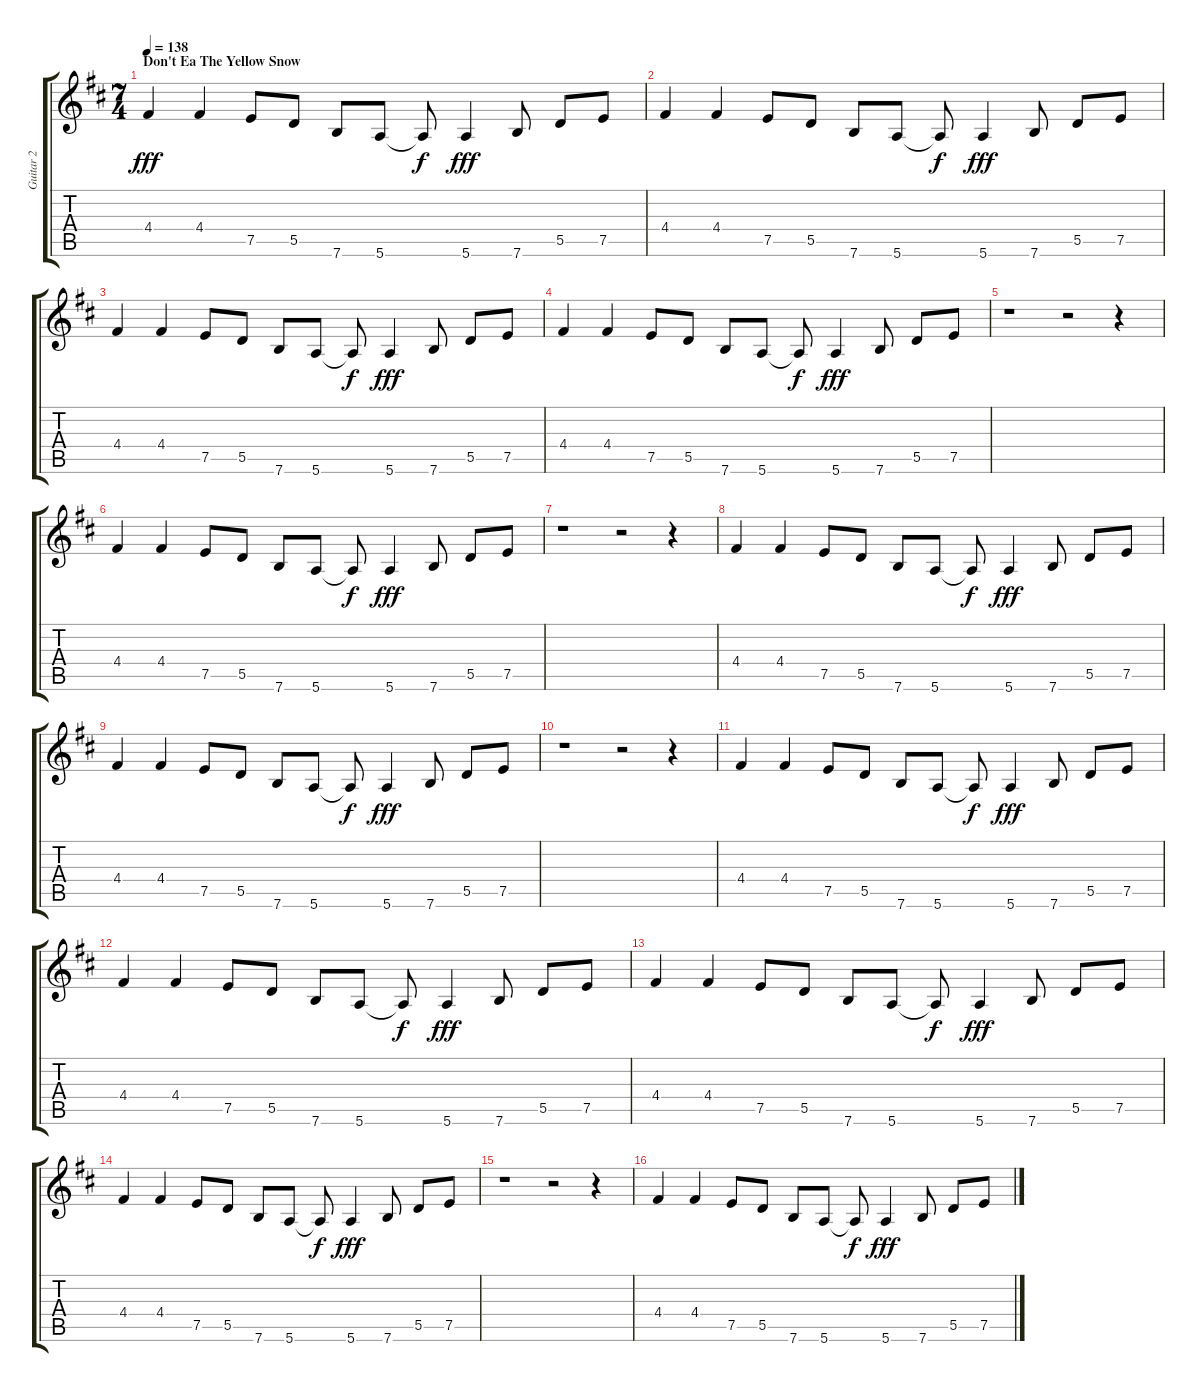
\track ("Guitar 2" "Guitar 2") {instrument electricguitarclean}
\staff {score tabs}
\tuning (E4 B3 G3 D3 A2 E2) {hide}
\ts (7 4)
\section ("" "Don't Ea The Yellow Snow")
\tempo 138
\clef g2
\ks d
4.4.4{dy fff instrument electricguitarclean} 4.4.4 7.5.8 5.5.8 7.6.8 5.6.8 5.6{t}.8{dy f} 5.6.4{dy fff} 7.6.8 5.5.8 7.5.8 |
4.4.4 4.4.4 7.5.8 5.5.8 7.6.8 5.6.8 5.6{t}.8{dy f} 5.6.4{dy fff} 7.6.8 5.5.8 7.5.8 |
4.4.4 4.4.4 7.5.8 5.5.8 7.6.8 5.6.8 5.6{t}.8{dy f} 5.6.4{dy fff} 7.6.8 5.5.8 7.5.8 |
4.4.4 4.4.4 7.5.8 5.5.8 7.6.8 5.6.8 5.6{t}.8{dy f} 5.6.4{dy fff} 7.6.8 5.5.8 7.5.8 |
r.1 r.2 r.4 |
4.4.4 4.4.4 7.5.8 5.5.8 7.6.8 5.6.8 5.6{t}.8{dy f} 5.6.4{dy fff} 7.6.8 5.5.8 7.5.8 |
r.1 r.2 r.4 |
4.4.4 4.4.4 7.5.8 5.5.8 7.6.8 5.6.8 5.6{t}.8{dy f} 5.6.4{dy fff} 7.6.8 5.5.8 7.5.8 |
4.4.4 4.4.4 7.5.8 5.5.8 7.6.8 5.6.8 5.6{t}.8{dy f} 5.6.4{dy fff} 7.6.8 5.5.8 7.5.8 |
r.1 r.2 r.4 |
4.4.4 4.4.4 7.5.8 5.5.8 7.6.8 5.6.8 5.6{t}.8{dy f} 5.6.4{dy fff} 7.6.8 5.5.8 7.5.8 |
4.4.4 4.4.4 7.5.8 5.5.8 7.6.8 5.6.8 5.6{t}.8{dy f} 5.6.4{dy fff} 7.6.8 5.5.8 7.5.8 |
4.4.4 4.4.4 7.5.8 5.5.8 7.6.8 5.6.8 5.6{t}.8{dy f} 5.6.4{dy fff} 7.6.8 5.5.8 7.5.8 |
4.4.4 4.4.4 7.5.8 5.5.8 7.6.8 5.6.8 5.6{t}.8{dy f} 5.6.4{dy fff} 7.6.8 5.5.8 7.5.8 |
r.1 r.2 r.4 |
4.4.4 4.4.4 7.5.8 5.5.8 7.6.8 5.6.8 5.6{t}.8{dy f} 5.6.4{dy fff} 7.6.8 5.5.8 7.5.8
